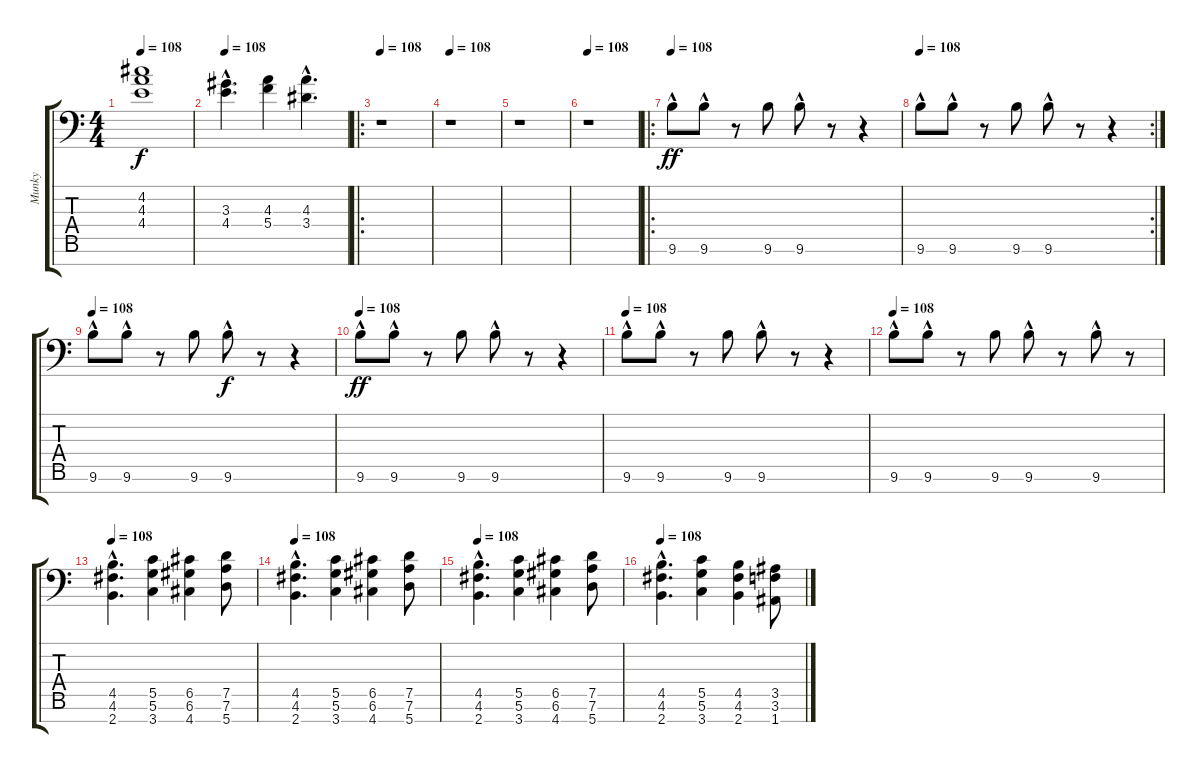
\track ("Munky" "Munky") {instrument distortionguitar}
\staff {score tabs}
\tuning (D4 A3 F3 C3 G2 D2 A1) {hide}
\ts (4 4)
\tempo 108
\clef f4
\ks c
(4.2 4.3 4.4).1{dy f volume 10 balance 15} |
\tempo 108
(3.3{hac} 4.4{hac}).4{d} (4.3 5.4).4 (4.3{hac} 3.4{hac}).4{d} |
\ro
\tempo 108
r.1 |
\tempo 108
r.1 |
r.1 |
\tempo 108
r.1 |
\ro
\tempo 108
9.6{hac}.8{dy ff} 9.6{hac}.8 r.8 9.6.8 9.6{hac}.8 r.8 r.4 |
\rc 2
\tempo 108
9.6{hac}.8 9.6{hac}.8 r.8 9.6.8 9.6{hac}.8 r.8 r.4 |
\tempo 108
9.6{hac}.8 9.6{hac}.8 r.8 9.6.8 9.6{hac}.8{dy f} r.8 r.4 |
\tempo 108
9.6{hac}.8{dy ff} 9.6{hac}.8 r.8 9.6.8 9.6{hac}.8 r.8 r.4 |
\tempo 108
9.6{hac}.8 9.6{hac}.8 r.8 9.6.8 9.6{hac}.8 r.8 r.4 |
\tempo 108
9.6{hac}.8 9.6{hac}.8 r.8 9.6.8 9.6{hac}.8 r.8 9.6{hac}.8 r.8 |
\tempo 108
(4.5{hac} 4.6{hac} 2.7{hac}).4{d} (5.5 5.6 3.7).4 (6.5 6.6 4.7).4 (7.5 7.6 5.7).8 |
\tempo 108
(4.5{hac} 4.6{hac} 2.7{hac}).4{d} (5.5 5.6 3.7).4 (6.5 6.6 4.7).4 (7.5 7.6 5.7).8 |
\tempo 108
(4.5{hac} 4.6{hac} 2.7{hac}).4{d} (5.5 5.6 3.7).4 (6.5 6.6 4.7).4 (7.5 7.6 5.7).8 |
\tempo 108
(4.5{hac} 4.6{hac} 2.7{hac}).4{d} (5.5 5.6 3.7).4 (4.5 4.6 2.7).4 (3.5 3.6 1.7).8
